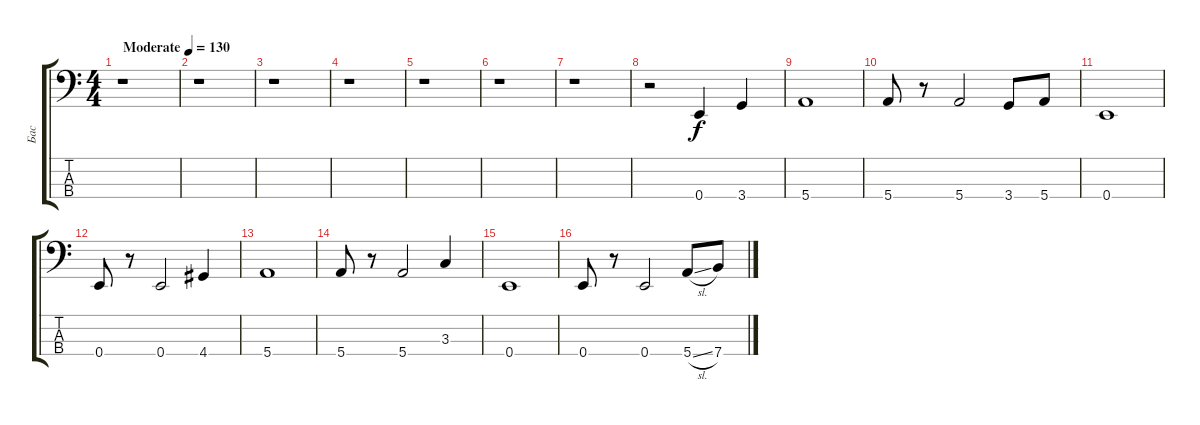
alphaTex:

\track ("Бас" "Бас") {instrument electricbassfinger}
\staff {score tabs}
\tuning (G2 D2 A1 E1) {hide}
\ts (4 4)
\tempo (130 "Moderate")
\clef f4
\ks c
r.1{dy f instrument electricbassfinger} |
r.1 |
r.1 |
r.1 |
r.1 |
r.1 |
r.1 |
r.2 0.4.4 3.4.4 |
5.4.1 |
5.4.8 r.8 5.4.2 3.4.8 5.4.8 |
0.4.1 |
0.4.8 r.8 0.4.2 4.4.4 |
5.4.1 |
5.4.8 r.8 5.4.2 3.3.4 |
0.4.1 |
0.4.8 r.8 0.4.2 5.4{sl}.8 7.4.8
